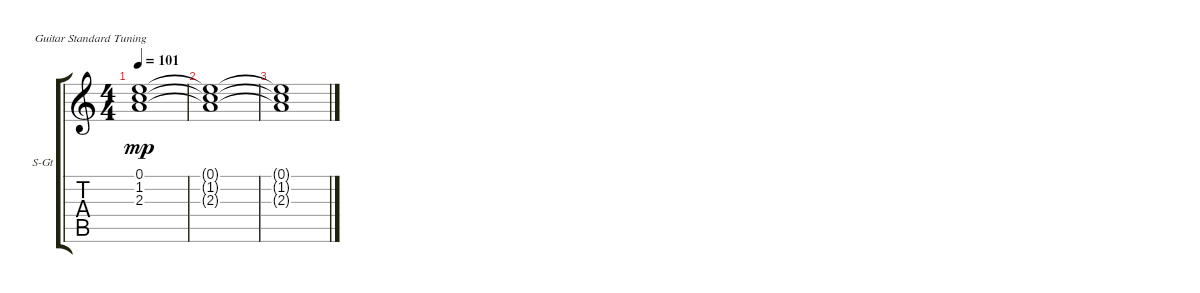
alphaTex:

\bracketExtendMode groupsimilarinstruments
\firstSystemTrackNameOrientation horizontal
\otherSystemsTrackNameOrientation horizontal
\track ("синтез" "S-Gt") {instrument synthstrings1}
\staff {score tabs}
\tuning (E4 B3 G3 D3 A2 E2)
\displaytranspose 12
\ts (4 4)
\tempo 101
\clef g2
\ks c
(0.1{t} 1.2{t} 2.3{t}).1{dy mp} |
(0.1{t} 1.2{t} 2.3{t}).1 |
(0.1{t} 1.2{t} 2.3{t}).1
